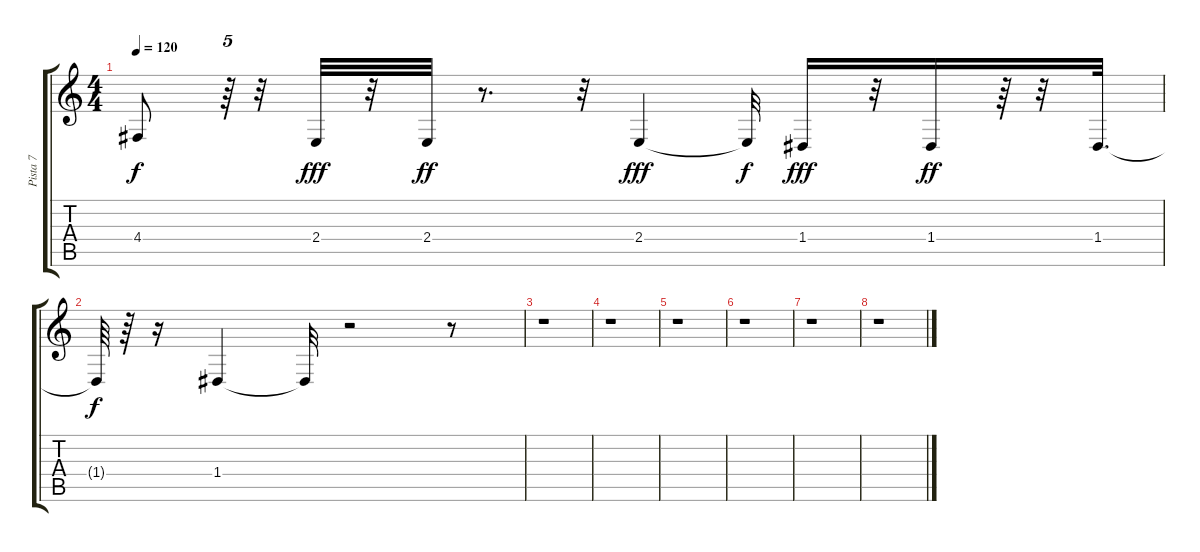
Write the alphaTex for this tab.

\track ("Pista 7" "Pista 7") {instrument brightacousticpiano}
\staff {score tabs}
\tuning (E4 B3 G3 D3 A2 E2) {hide}
\ts (4 4)
\tempo 120
\clef g2
\ks c
4.4{t}.8{dy f} r.64{tu (5 4)} r.32 2.4.32{dy fff} r.32 2.4.32{dy ff} r.8{d} r.32 2.4.4{dy fff} 2.4{t}.32{dy f} 1.4.16{dy fff} r.32 1.4.16{dy ff} r.64 r.32 1.4.32{d} |
1.4{t}.64{dy f} r.64 r.16 1.4.4 1.4{t}.32 r.2 r.8 |
r.1 |
r.1 |
r.1 |
r.1 |
r.1 |
r.1
